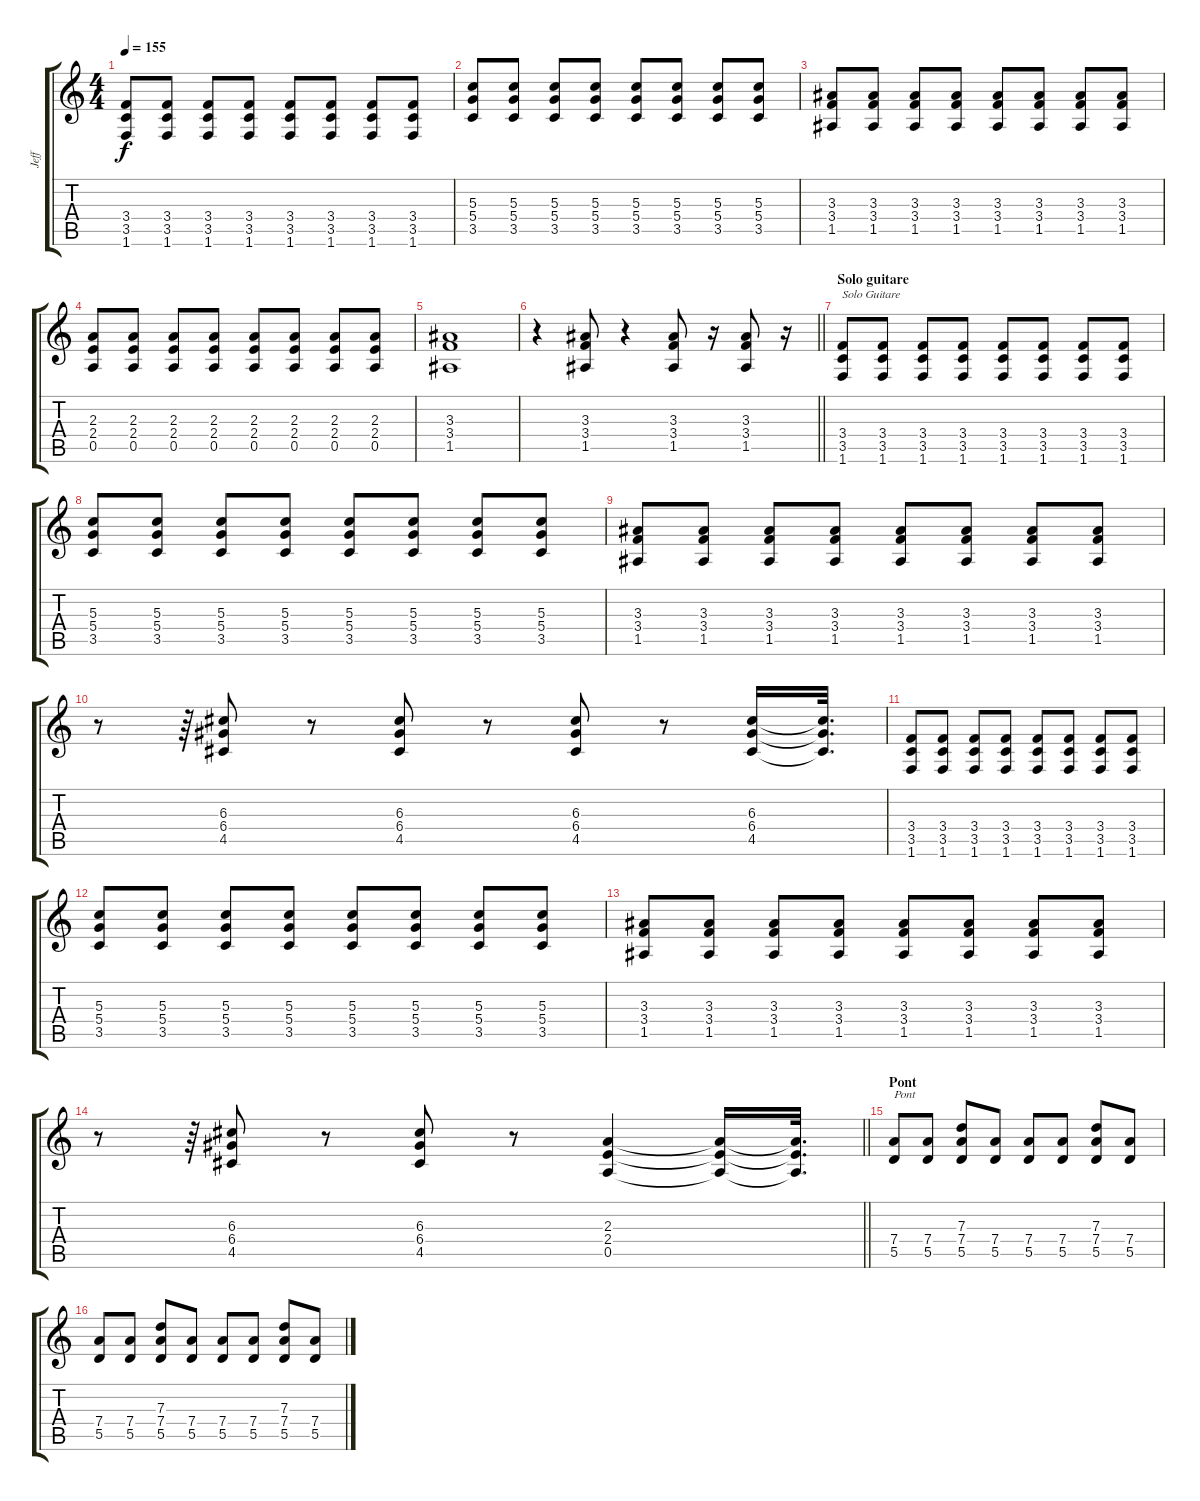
\track ("Jeff" "Jeff") {instrument overdrivenguitar}
\staff {score tabs}
\tuning (E4 B3 G3 D3 A2 E2) {hide}
\ts (4 4)
\tempo 155
\clef g2
\ks c
(3.4 3.5 1.6).8{dy f instrument overdrivenguitar} (3.4 3.5 1.6).8 (3.4 3.5 1.6).8 (3.4 3.5 1.6).8 (3.4 3.5 1.6).8 (3.4 3.5 1.6).8 (3.4 3.5 1.6).8 (3.4 3.5 1.6).8 |
(5.3 5.4 3.5).8 (5.3 5.4 3.5).8 (5.3 5.4 3.5).8 (5.3 5.4 3.5).8 (5.3 5.4 3.5).8 (5.3 5.4 3.5).8 (5.3 5.4 3.5).8 (5.3 5.4 3.5).8 |
(3.3 3.4 1.5).8 (3.3 3.4 1.5).8 (3.3 3.4 1.5).8 (3.3 3.4 1.5).8 (3.3 3.4 1.5).8 (3.3 3.4 1.5).8 (3.3 3.4 1.5).8 (3.3 3.4 1.5).8 |
(2.3 2.4 0.5).8 (2.3 2.4 0.5).8 (2.3 2.4 0.5).8 (2.3 2.4 0.5).8 (2.3 2.4 0.5).8 (2.3 2.4 0.5).8 (2.3 2.4 0.5).8 (2.3 2.4 0.5).8 |
(3.3 3.4 1.5).1 |
\barLineRight lightlight
r.4 (3.3 3.4 1.5).8 r.4 (3.3 3.4 1.5).8 r.16 (3.3 3.4 1.5).8 r.16 |
\section ("" "Solo guitare")
(3.4 3.5 1.6).8{txt "Solo Guitare" instrument overdrivenguitar} (3.4 3.5 1.6).8 (3.4 3.5 1.6).8 (3.4 3.5 1.6).8 (3.4 3.5 1.6).8 (3.4 3.5 1.6).8 (3.4 3.5 1.6).8 (3.4 3.5 1.6).8 |
(5.3 5.4 3.5).8 (5.3 5.4 3.5).8 (5.3 5.4 3.5).8 (5.3 5.4 3.5).8 (5.3 5.4 3.5).8 (5.3 5.4 3.5).8 (5.3 5.4 3.5).8 (5.3 5.4 3.5).8 |
(3.3 3.4 1.5).8 (3.3 3.4 1.5).8 (3.3 3.4 1.5).8 (3.3 3.4 1.5).8 (3.3 3.4 1.5).8 (3.3 3.4 1.5).8 (3.3 3.4 1.5).8 (3.3 3.4 1.5).8 |
r.8 r.64 (6.3 6.4 4.5).8 r.8 (6.3 6.4 4.5).8 r.8 (6.3 6.4 4.5).8 r.8 (6.3 6.4 4.5).16 (6.3{t} 6.4{t} 4.5{t}).32{d} |
(3.4 3.5 1.6).8{instrument overdrivenguitar} (3.4 3.5 1.6).8 (3.4 3.5 1.6).8 (3.4 3.5 1.6).8 (3.4 3.5 1.6).8 (3.4 3.5 1.6).8 (3.4 3.5 1.6).8 (3.4 3.5 1.6).8 |
(5.3 5.4 3.5).8 (5.3 5.4 3.5).8 (5.3 5.4 3.5).8 (5.3 5.4 3.5).8 (5.3 5.4 3.5).8 (5.3 5.4 3.5).8 (5.3 5.4 3.5).8 (5.3 5.4 3.5).8 |
(3.3 3.4 1.5).8 (3.3 3.4 1.5).8 (3.3 3.4 1.5).8 (3.3 3.4 1.5).8 (3.3 3.4 1.5).8 (3.3 3.4 1.5).8 (3.3 3.4 1.5).8 (3.3 3.4 1.5).8 |
\barLineRight lightlight
r.8 r.64 (6.3 6.4 4.5).8 r.8 (6.3 6.4 4.5).8 r.8 (2.3 2.4 0.5).4 (2.3{t} 2.4{t} 0.5{t}).16 (2.3{t} 2.4{t} 0.5{t}).32{d} |
\section ("" "Pont")
(7.4 5.5).8{txt "Pont" instrument electricguitarmuted} (7.4 5.5).8 (7.3 7.4 5.5).8{instrument distortionguitar} (7.4 5.5).8{instrument electricguitarmuted} (7.4 5.5).8 (7.4 5.5).8 (7.3 7.4 5.5).8{instrument overdrivenguitar} (7.4 5.5).8{instrument electricguitarmuted} |
(7.4 5.5).8{instrument electricguitarmuted} (7.4 5.5).8 (7.3 7.4 5.5).8{instrument distortionguitar} (7.4 5.5).8{instrument electricguitarmuted} (7.4 5.5).8 (7.4 5.5).8 (7.3 7.4 5.5).8{instrument overdrivenguitar} (7.4 5.5).8{instrument electricguitarmuted}
